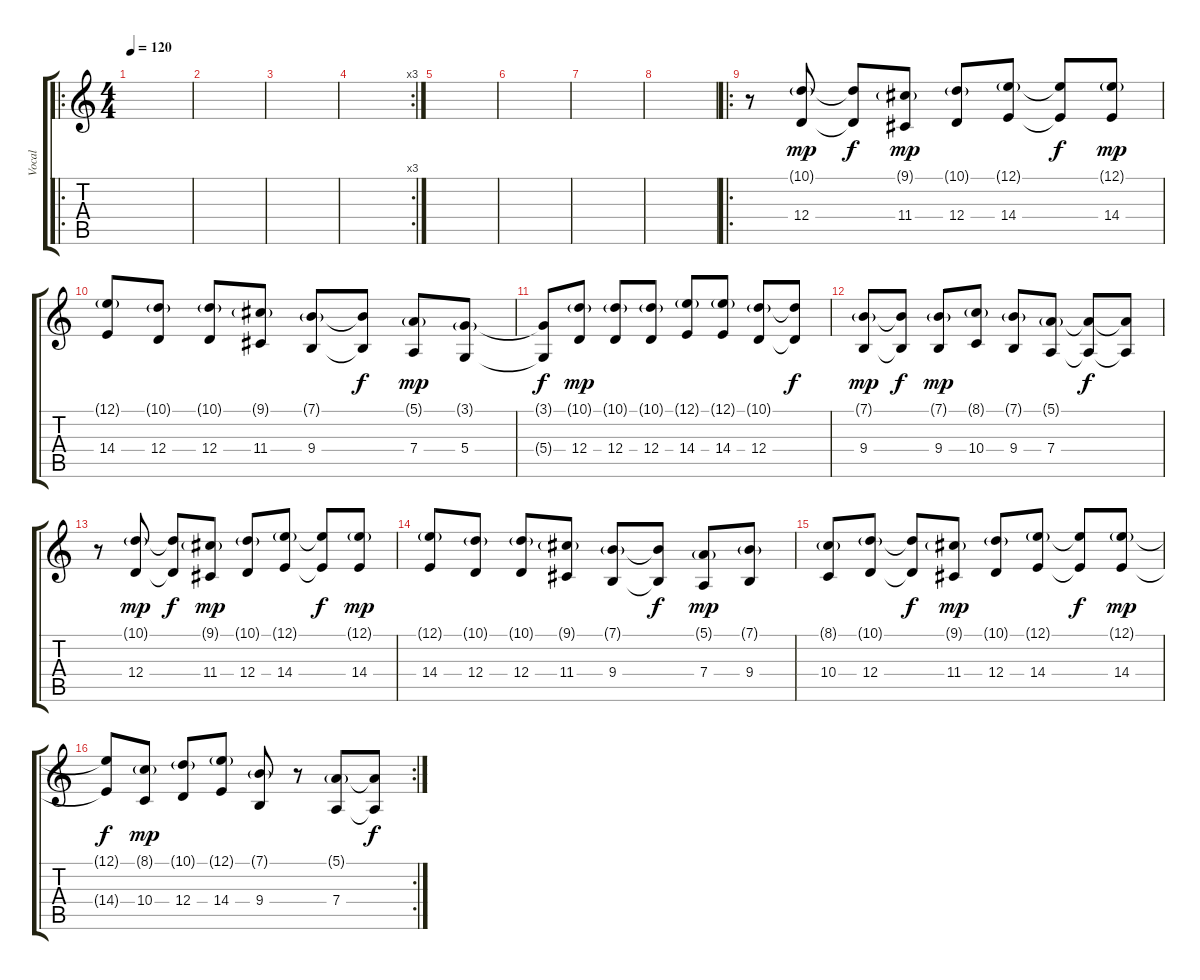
\track ("Vocal" "Vocal") {instrument lead2sawtooth}
\staff {score tabs}
\tuning (E4 B3 G3 D3 A2 E2) {hide}
\ro
\ts (4 4)
\tempo 120
\clef g2
\ks c
|
|
|
\rc 3
|
|
|
|
|
\ro
r.8 (10.1{g} 12.4).8{dy mp} (10.1{t} 12.4{t}).8{dy f} (9.1{g} 11.4).8{dy mp} (10.1{g} 12.4).8 (12.1{g} 14.4).8 (12.1{t} 14.4{t}).8{dy f} (12.1{g} 14.4).8{dy mp} |
(12.1{g} 14.4).8 (10.1{g} 12.4).8 (10.1{g} 12.4).8 (9.1{g} 11.4).8 (7.1{g} 9.4).8 (7.1{t} 9.4{t}).8{dy f} (5.1{g} 7.4).8{dy mp} (3.1{g} 5.4).8 |
(3.1{t} 5.4{t}).8{dy f} (10.1{g} 12.4).8{dy mp} (10.1{g} 12.4).8 (10.1{g} 12.4).8 (12.1{g} 14.4).8 (12.1{g} 14.4).8 (10.1{g} 12.4).8 (10.1{t} 12.4{t}).8{dy f} |
(7.1{g} 9.4).8{dy mp} (7.1{t} 9.4{t}).8{dy f} (7.1{g} 9.4).8{dy mp} (8.1{g} 10.4).8 (7.1{g} 9.4).8 (5.1{g} 7.4).8 (5.1{t} 7.4{t}).8{dy f} (5.1{t} 7.4{t}).8 |
r.8 (10.1{g} 12.4).8{dy mp} (10.1{t} 12.4{t}).8{dy f} (9.1{g} 11.4).8{dy mp} (10.1{g} 12.4).8 (12.1{g} 14.4).8 (12.1{t} 14.4{t}).8{dy f} (12.1{g} 14.4).8{dy mp} |
(12.1{g} 14.4).8 (10.1{g} 12.4).8 (10.1{g} 12.4).8 (9.1{g} 11.4).8 (7.1{g} 9.4).8 (7.1{t} 9.4{t}).8{dy f} (5.1{g} 7.4).8{dy mp} (7.1{g} 9.4).8 |
(8.1{g} 10.4).8 (10.1{g} 12.4).8 (10.1{t} 12.4{t}).8{dy f} (9.1{g} 11.4).8{dy mp} (10.1{g} 12.4).8 (12.1{g} 14.4).8 (12.1{t} 14.4{t}).8{dy f} (12.1{g} 14.4).8{dy mp} |
\rc 2
(12.1{t} 14.4{t}).8{dy f} (8.1{g} 10.4).8{dy mp} (10.1{g} 12.4).8 (12.1{g} 14.4).8 (7.1{g} 9.4).8 r.8 (5.1{g} 7.4).8 (5.1{t} 7.4{t}).8{dy f}
